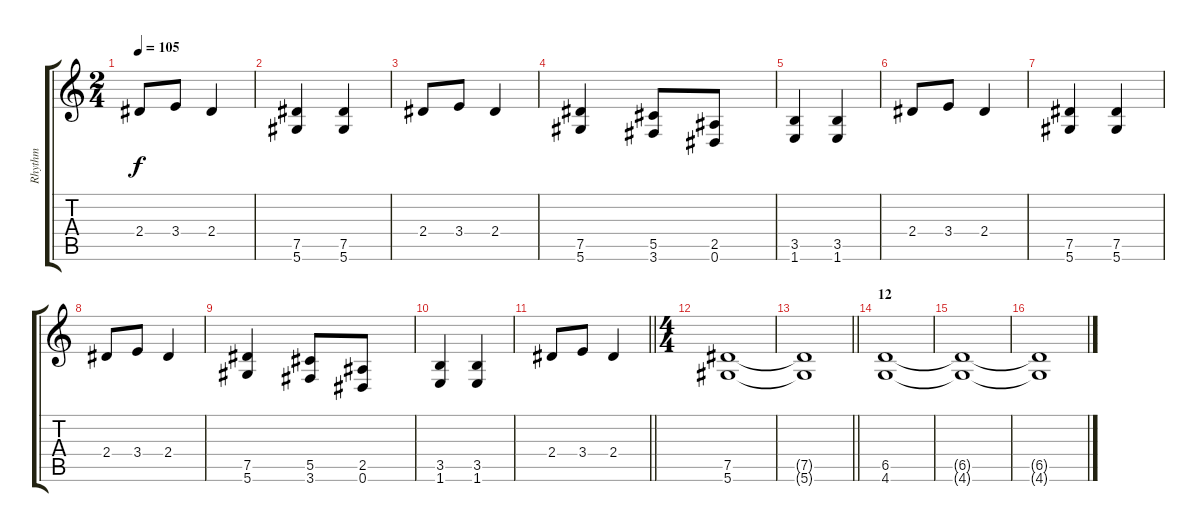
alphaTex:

\track ("Rhythm" "Rhythm") {instrument distortionguitar}
\staff {score tabs}
\tuning (Eb4 Bb3 Gb3 Db3 Ab2 Eb2) {hide}
\ts (2 4)
\tempo 105
\clef g2
\ks c
2.4.8{dy f} 3.4.8 2.4.4 |
(7.5 5.6).4 (7.5 5.6).4 |
2.4.8 3.4.8 2.4.4 |
(7.5 5.6).4 (5.5 3.6).8 (2.5 0.6).8 |
(3.5 1.6).4 (3.5 1.6).4 |
2.4.8 3.4.8 2.4.4 |
(7.5 5.6).4 (7.5 5.6).4 |
2.4.8 3.4.8 2.4.4 |
(7.5 5.6).4 (5.5 3.6).8 (2.5 0.6).8 |
(3.5 1.6).4 (3.5 1.6).4 |
\barLineRight lightlight
2.4.8 3.4.8 2.4.4 |
\ts (4 4)
\section ("" "")
(7.5 5.6).1 |
\barLineRight lightlight
(7.5{t} 5.6{t}).1 |
\section ("" "12")
(6.5 4.6).1 |
(6.5{t} 4.6{t}).1 |
(6.5{t} 4.6{t}).1
